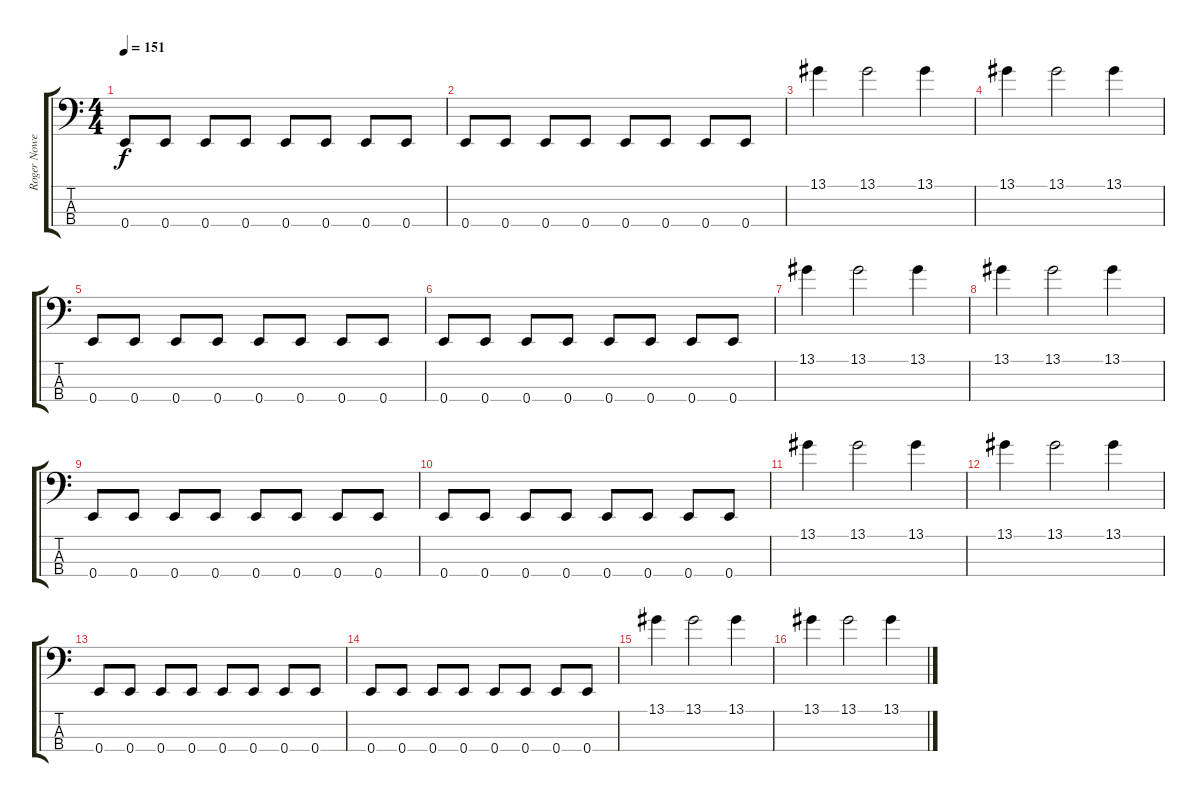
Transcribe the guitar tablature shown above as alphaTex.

\track ("Roger Nowell" "Roger Nowe") {instrument electricbasspick}
\staff {score tabs}
\tuning (G2 D2 A1 E1) {hide}
\ts (4 4)
\tempo 151
\clef f4
\ks c
0.4.8{dy f} 0.4.8 0.4.8 0.4.8 0.4.8 0.4.8 0.4.8 0.4.8 |
0.4.8 0.4.8 0.4.8 0.4.8 0.4.8 0.4.8 0.4.8 0.4.8 |
13.1.4 13.1.2 13.1.4 |
13.1.4 13.1.2 13.1.4 |
0.4.8 0.4.8 0.4.8 0.4.8 0.4.8 0.4.8 0.4.8 0.4.8 |
0.4.8 0.4.8 0.4.8 0.4.8 0.4.8 0.4.8 0.4.8 0.4.8 |
13.1.4 13.1.2 13.1.4 |
13.1.4 13.1.2 13.1.4 |
0.4.8 0.4.8 0.4.8 0.4.8 0.4.8 0.4.8 0.4.8 0.4.8 |
0.4.8 0.4.8 0.4.8 0.4.8 0.4.8 0.4.8 0.4.8 0.4.8 |
13.1.4 13.1.2 13.1.4 |
13.1.4 13.1.2 13.1.4 |
0.4.8 0.4.8 0.4.8 0.4.8 0.4.8 0.4.8 0.4.8 0.4.8 |
0.4.8 0.4.8 0.4.8 0.4.8 0.4.8 0.4.8 0.4.8 0.4.8 |
13.1.4 13.1.2 13.1.4 |
13.1.4 13.1.2 13.1.4
